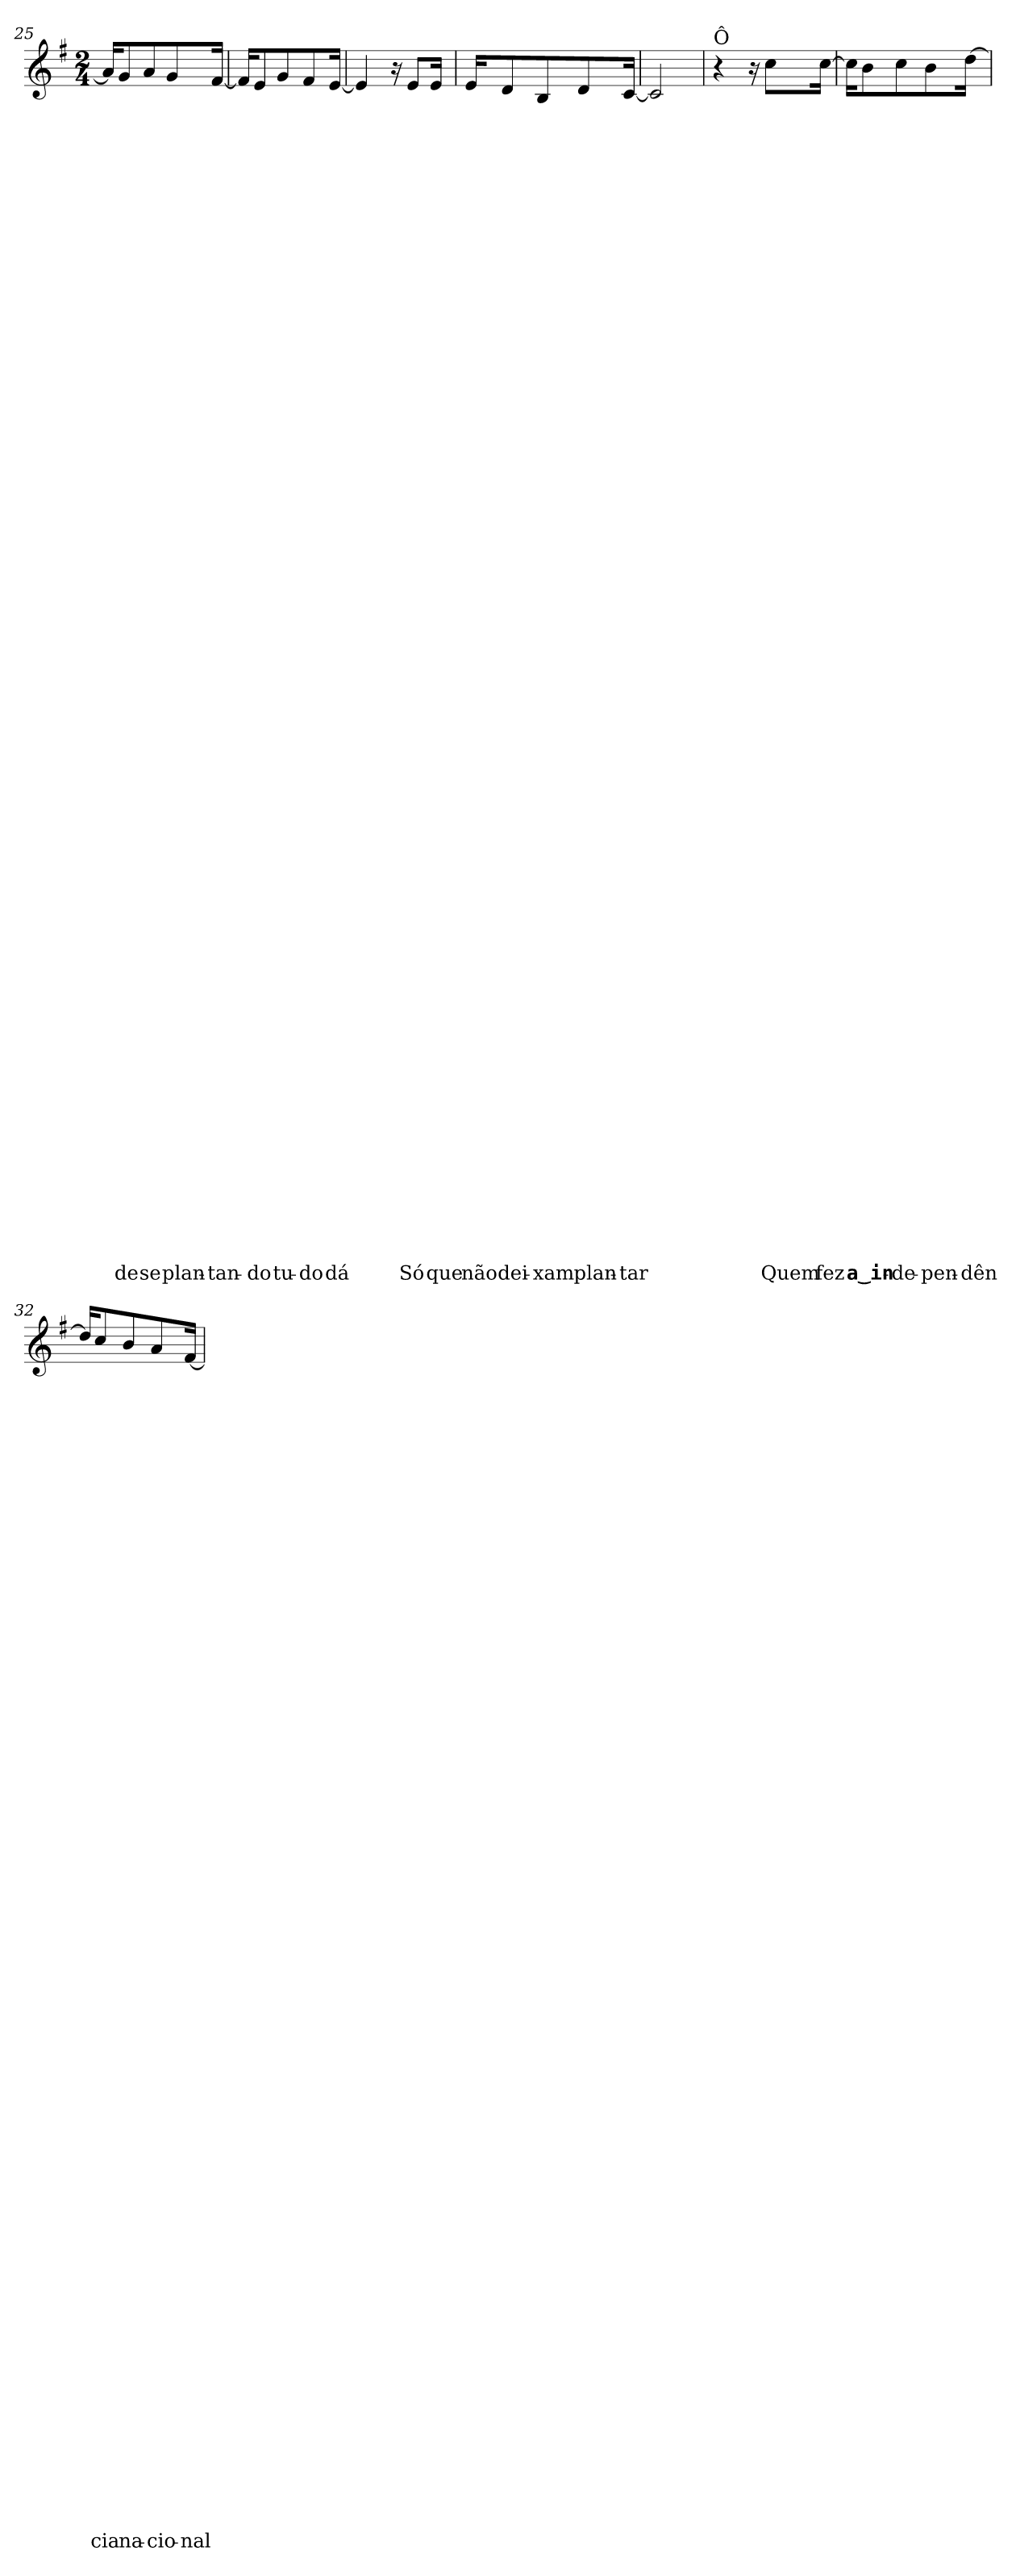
**kern	**text	**text	**text	**text	**text	**text	**text	**text	**text	**text	**text	**text	**text	**text	**text	**text	**text	**text	**text	**text	**text	**text	**text	**text	**text	**text	**text	**text	**text	**text	**text	**text	**text	**text	**text	**text	**text	**text	**text	**text	**text	**text	**text	**text	**text	**text	**text	**text	**text	**text	**text	**text	**text	**text	**text	**text	**text	**text	**text	**text	**text
*part1	*part1	*part1	*part1	*part1	*part1	*part1	*part1	*part1	*part1	*part1	*part1	*part1	*part1	*part1	*part1	*part1	*part1	*part1	*part1	*part1	*part1	*part1	*part1	*part1	*part1	*part1	*part1	*part1	*part1	*part1	*part1	*part1	*part1	*part1	*part1	*part1	*part1	*part1	*part1	*part1	*part1	*part1	*part1	*part1	*part1	*part1	*part1	*part1	*part1	*part1	*part1	*part1	*part1	*part1	*part1	*part1	*part1	*part1	*part1	*part1	*part1
*staff1	*staff1	*staff1	*staff1	*staff1	*staff1	*staff1	*staff1	*staff1	*staff1	*staff1	*staff1	*staff1	*staff1	*staff1	*staff1	*staff1	*staff1	*staff1	*staff1	*staff1	*staff1	*staff1	*staff1	*staff1	*staff1	*staff1	*staff1	*staff1	*staff1	*staff1	*staff1	*staff1	*staff1	*staff1	*staff1	*staff1	*staff1	*staff1	*staff1	*staff1	*staff1	*staff1	*staff1	*staff1	*staff1	*staff1	*staff1	*staff1	*staff1	*staff1	*staff1	*staff1	*staff1	*staff1	*staff1	*staff1	*staff1	*staff1	*staff1	*staff1	*staff1
!!LO:LB:g=z
*clefG2	*	*	*	*	*	*	*	*	*	*	*	*	*	*	*	*	*	*	*	*	*	*	*	*	*	*	*	*	*	*	*	*	*	*	*	*	*	*	*	*	*	*	*	*	*	*	*	*	*	*	*	*	*	*	*	*	*	*	*	*	*
*k[f#]	*	*	*	*	*	*	*	*	*	*	*	*	*	*	*	*	*	*	*	*	*	*	*	*	*	*	*	*	*	*	*	*	*	*	*	*	*	*	*	*	*	*	*	*	*	*	*	*	*	*	*	*	*	*	*	*	*	*	*	*	*
*G:	*	*	*	*	*	*	*	*	*	*	*	*	*	*	*	*	*	*	*	*	*	*	*	*	*	*	*	*	*	*	*	*	*	*	*	*	*	*	*	*	*	*	*	*	*	*	*	*	*	*	*	*	*	*	*	*	*	*	*	*	*
*M2/4	*	*	*	*	*	*	*	*	*	*	*	*	*	*	*	*	*	*	*	*	*	*	*	*	*	*	*	*	*	*	*	*	*	*	*	*	*	*	*	*	*	*	*	*	*	*	*	*	*	*	*	*	*	*	*	*	*	*	*	*	*
=25	=25	=25	=25	=25	=25	=25	=25	=25	=25	=25	=25	=25	=25	=25	=25	=25	=25	=25	=25	=25	=25	=25	=25	=25	=25	=25	=25	=25	=25	=25	=25	=25	=25	=25	=25	=25	=25	=25	=25	=25	=25	=25	=25	=25	=25	=25	=25	=25	=25	=25	=25	=25	=25	=25	=25	=25	=25	=25	=25	=25	=25
16a/KL]	.	.	.	.	.	.	.	.	.	.	.	.	.	.	.	.	.	.	.	.	.	.	.	.	.	.	.	.	.	.	.	.	.	.	.	.	.	.	.	.	.	.	.	.	.	.	.	.	.	.	.	.	.	.	.	.	.	.	.	.	.
!	!	!	!	!	!	!	!	!	!	!	!	!	!	!	!	!	!	!	!	!	!	!	!	!	!	!	!	!	!	!	!	!	!	!	!	!	!	!	!	!	!	!	!	!	!	!	!	!	!	!	!	!	!	!	!	!	!	!	!	!	!LO:LY:b
8g/	.	.	.	.	.	.	.	.	.	.	.	.	.	.	.	.	.	.	.	.	.	.	.	.	.	.	.	.	.	.	.	.	.	.	.	.	.	.	.	.	.	.	.	.	.	.	.	.	.	.	.	.	.	.	.	.	.	.	.	.	-de
!	!	!	!	!	!	!	!	!	!	!	!	!	!	!	!	!	!	!	!	!	!	!	!	!	!	!	!	!	!	!	!	!	!	!	!	!	!	!	!	!	!	!	!	!	!	!	!	!	!	!	!	!	!	!	!	!	!	!	!	!	!LO:LY:b
8a/	.	.	.	.	.	.	.	.	.	.	.	.	.	.	.	.	.	.	.	.	.	.	.	.	.	.	.	.	.	.	.	.	.	.	.	.	.	.	.	.	.	.	.	.	.	.	.	.	.	.	.	.	.	.	.	.	.	.	.	.	se
!	!	!	!	!	!	!	!	!	!	!	!	!	!	!	!	!	!	!	!	!	!	!	!	!	!	!	!	!	!	!	!	!	!	!	!	!	!	!	!	!	!	!	!	!	!	!	!	!	!	!	!	!	!	!	!	!	!	!	!	!	!LO:LY:b
8g/	.	.	.	.	.	.	.	.	.	.	.	.	.	.	.	.	.	.	.	.	.	.	.	.	.	.	.	.	.	.	.	.	.	.	.	.	.	.	.	.	.	.	.	.	.	.	.	.	.	.	.	.	.	.	.	.	.	.	.	.	plan-
!	!	!	!	!	!	!	!	!	!	!	!	!	!	!	!	!	!	!	!	!	!	!	!	!	!	!	!	!	!	!	!	!	!	!	!	!	!	!	!	!	!	!	!	!	!	!	!	!	!	!	!	!	!	!	!	!	!	!	!	!	!LO:LY:b
[16f#/Jk	.	.	.	.	.	.	.	.	.	.	.	.	.	.	.	.	.	.	.	.	.	.	.	.	.	.	.	.	.	.	.	.	.	.	.	.	.	.	.	.	.	.	.	.	.	.	.	.	.	.	.	.	.	.	.	.	.	.	.	.	-tan-
=26	=26	=26	=26	=26	=26	=26	=26	=26	=26	=26	=26	=26	=26	=26	=26	=26	=26	=26	=26	=26	=26	=26	=26	=26	=26	=26	=26	=26	=26	=26	=26	=26	=26	=26	=26	=26	=26	=26	=26	=26	=26	=26	=26	=26	=26	=26	=26	=26	=26	=26	=26	=26	=26	=26	=26	=26	=26	=26	=26	=26	=26
16f#/KL]	.	.	.	.	.	.	.	.	.	.	.	.	.	.	.	.	.	.	.	.	.	.	.	.	.	.	.	.	.	.	.	.	.	.	.	.	.	.	.	.	.	.	.	.	.	.	.	.	.	.	.	.	.	.	.	.	.	.	.	.	.
!	!	!	!	!	!	!	!	!	!	!	!	!	!	!	!	!	!	!	!	!	!	!	!	!	!	!	!	!	!	!	!	!	!	!	!	!	!	!	!	!	!	!	!	!	!	!	!	!	!	!	!	!	!	!	!	!	!	!	!	!	!LO:LY:b
8e/	.	.	.	.	.	.	.	.	.	.	.	.	.	.	.	.	.	.	.	.	.	.	.	.	.	.	.	.	.	.	.	.	.	.	.	.	.	.	.	.	.	.	.	.	.	.	.	.	.	.	.	.	.	.	.	.	.	.	.	.	-do
!	!	!	!	!	!	!	!	!	!	!	!	!	!	!	!	!	!	!	!	!	!	!	!	!	!	!	!	!	!	!	!	!	!	!	!	!	!	!	!	!	!	!	!	!	!	!	!	!	!	!	!	!	!	!	!	!	!	!	!	!	!LO:LY:b
8g/	.	.	.	.	.	.	.	.	.	.	.	.	.	.	.	.	.	.	.	.	.	.	.	.	.	.	.	.	.	.	.	.	.	.	.	.	.	.	.	.	.	.	.	.	.	.	.	.	.	.	.	.	.	.	.	.	.	.	.	.	tu-
!	!	!	!	!	!	!	!	!	!	!	!	!	!	!	!	!	!	!	!	!	!	!	!	!	!	!	!	!	!	!	!	!	!	!	!	!	!	!	!	!	!	!	!	!	!	!	!	!	!	!	!	!	!	!	!	!	!	!	!	!	!LO:LY:b
8f#/	.	.	.	.	.	.	.	.	.	.	.	.	.	.	.	.	.	.	.	.	.	.	.	.	.	.	.	.	.	.	.	.	.	.	.	.	.	.	.	.	.	.	.	.	.	.	.	.	.	.	.	.	.	.	.	.	.	.	.	.	-do
!	!	!	!	!	!	!	!	!	!	!	!	!	!	!	!	!	!	!	!	!	!	!	!	!	!	!	!	!	!	!	!	!	!	!	!	!	!	!	!	!	!	!	!	!	!	!	!	!	!	!	!	!	!	!	!	!	!	!	!	!	!LO:LY:b
[16e/Jk	.	.	.	.	.	.	.	.	.	.	.	.	.	.	.	.	.	.	.	.	.	.	.	.	.	.	.	.	.	.	.	.	.	.	.	.	.	.	.	.	.	.	.	.	.	.	.	.	.	.	.	.	.	.	.	.	.	.	.	.	dá
=27	=27	=27	=27	=27	=27	=27	=27	=27	=27	=27	=27	=27	=27	=27	=27	=27	=27	=27	=27	=27	=27	=27	=27	=27	=27	=27	=27	=27	=27	=27	=27	=27	=27	=27	=27	=27	=27	=27	=27	=27	=27	=27	=27	=27	=27	=27	=27	=27	=27	=27	=27	=27	=27	=27	=27	=27	=27	=27	=27	=27	=27
4e/]	.	.	.	.	.	.	.	.	.	.	.	.	.	.	.	.	.	.	.	.	.	.	.	.	.	.	.	.	.	.	.	.	.	.	.	.	.	.	.	.	.	.	.	.	.	.	.	.	.	.	.	.	.	.	.	.	.	.	.	.	.
16r	.	.	.	.	.	.	.	.	.	.	.	.	.	.	.	.	.	.	.	.	.	.	.	.	.	.	.	.	.	.	.	.	.	.	.	.	.	.	.	.	.	.	.	.	.	.	.	.	.	.	.	.	.	.	.	.	.	.	.	.	.
!	!	!	!	!	!	!	!	!	!	!	!	!	!	!	!	!	!	!	!	!	!	!	!	!	!	!	!	!	!	!	!	!	!	!	!	!	!	!	!	!	!	!	!	!	!	!	!	!	!	!	!	!	!	!	!	!	!	!	!	!	!LO:LY:b
8e/L	.	.	.	.	.	.	.	.	.	.	.	.	.	.	.	.	.	.	.	.	.	.	.	.	.	.	.	.	.	.	.	.	.	.	.	.	.	.	.	.	.	.	.	.	.	.	.	.	.	.	.	.	.	.	.	.	.	.	.	.	Só
!	!	!	!	!	!	!	!	!	!	!	!	!	!	!	!	!	!	!	!	!	!	!	!	!	!	!	!	!	!	!	!	!	!	!	!	!	!	!	!	!	!	!	!	!	!	!	!	!	!	!	!	!	!	!	!	!	!	!	!	!	!LO:LY:b
16e/Jk	.	.	.	.	.	.	.	.	.	.	.	.	.	.	.	.	.	.	.	.	.	.	.	.	.	.	.	.	.	.	.	.	.	.	.	.	.	.	.	.	.	.	.	.	.	.	.	.	.	.	.	.	.	.	.	.	.	.	.	.	que
=28	=28	=28	=28	=28	=28	=28	=28	=28	=28	=28	=28	=28	=28	=28	=28	=28	=28	=28	=28	=28	=28	=28	=28	=28	=28	=28	=28	=28	=28	=28	=28	=28	=28	=28	=28	=28	=28	=28	=28	=28	=28	=28	=28	=28	=28	=28	=28	=28	=28	=28	=28	=28	=28	=28	=28	=28	=28	=28	=28	=28	=28
!	!	!	!	!	!	!	!	!	!	!	!	!	!	!	!	!	!	!	!	!	!	!	!	!	!	!	!	!	!	!	!	!	!	!	!	!	!	!	!	!	!	!	!	!	!	!	!	!	!	!	!	!	!	!	!	!	!	!	!	!	!LO:LY:b
16e/KL	.	.	.	.	.	.	.	.	.	.	.	.	.	.	.	.	.	.	.	.	.	.	.	.	.	.	.	.	.	.	.	.	.	.	.	.	.	.	.	.	.	.	.	.	.	.	.	.	.	.	.	.	.	.	.	.	.	.	.	.	não
!	!	!	!	!	!	!	!	!	!	!	!	!	!	!	!	!	!	!	!	!	!	!	!	!	!	!	!	!	!	!	!	!	!	!	!	!	!	!	!	!	!	!	!	!	!	!	!	!	!	!	!	!	!	!	!	!	!	!	!	!	!LO:LY:b
8d/	.	.	.	.	.	.	.	.	.	.	.	.	.	.	.	.	.	.	.	.	.	.	.	.	.	.	.	.	.	.	.	.	.	.	.	.	.	.	.	.	.	.	.	.	.	.	.	.	.	.	.	.	.	.	.	.	.	.	.	.	dei-
!	!	!	!	!	!	!	!	!	!	!	!	!	!	!	!	!	!	!	!	!	!	!	!	!	!	!	!	!	!	!	!	!	!	!	!	!	!	!	!	!	!	!	!	!	!	!	!	!	!	!	!	!	!	!	!	!	!	!	!	!	!LO:LY:b
8B/	.	.	.	.	.	.	.	.	.	.	.	.	.	.	.	.	.	.	.	.	.	.	.	.	.	.	.	.	.	.	.	.	.	.	.	.	.	.	.	.	.	.	.	.	.	.	.	.	.	.	.	.	.	.	.	.	.	.	.	.	-xam
!	!	!	!	!	!	!	!	!	!	!	!	!	!	!	!	!	!	!	!	!	!	!	!	!	!	!	!	!	!	!	!	!	!	!	!	!	!	!	!	!	!	!	!	!	!	!	!	!	!	!	!	!	!	!	!	!	!	!	!	!	!LO:LY:b
8d/	.	.	.	.	.	.	.	.	.	.	.	.	.	.	.	.	.	.	.	.	.	.	.	.	.	.	.	.	.	.	.	.	.	.	.	.	.	.	.	.	.	.	.	.	.	.	.	.	.	.	.	.	.	.	.	.	.	.	.	.	plan-
!	!	!	!	!	!	!	!	!	!	!	!	!	!	!	!	!	!	!	!	!	!	!	!	!	!	!	!	!	!	!	!	!	!	!	!	!	!	!	!	!	!	!	!	!	!	!	!	!	!	!	!	!	!	!	!	!	!	!	!	!	!LO:LY:b
[16c/Jk	.	.	.	.	.	.	.	.	.	.	.	.	.	.	.	.	.	.	.	.	.	.	.	.	.	.	.	.	.	.	.	.	.	.	.	.	.	.	.	.	.	.	.	.	.	.	.	.	.	.	.	.	.	.	.	.	.	.	.	.	-tar
=29	=29	=29	=29	=29	=29	=29	=29	=29	=29	=29	=29	=29	=29	=29	=29	=29	=29	=29	=29	=29	=29	=29	=29	=29	=29	=29	=29	=29	=29	=29	=29	=29	=29	=29	=29	=29	=29	=29	=29	=29	=29	=29	=29	=29	=29	=29	=29	=29	=29	=29	=29	=29	=29	=29	=29	=29	=29	=29	=29	=29	=29
2c/]	.	.	.	.	.	.	.	.	.	.	.	.	.	.	.	.	.	.	.	.	.	.	.	.	.	.	.	.	.	.	.	.	.	.	.	.	.	.	.	.	.	.	.	.	.	.	.	.	.	.	.	.	.	.	.	.	.	.	.	.	.
=30	=30	=30	=30	=30	=30	=30	=30	=30	=30	=30	=30	=30	=30	=30	=30	=30	=30	=30	=30	=30	=30	=30	=30	=30	=30	=30	=30	=30	=30	=30	=30	=30	=30	=30	=30	=30	=30	=30	=30	=30	=30	=30	=30	=30	=30	=30	=30	=30	=30	=30	=30	=30	=30	=30	=30	=30	=30	=30	=30	=30	=30
!LO:TX:a:t=Ô	!	!	!	!	!	!	!	!	!	!	!	!	!	!	!	!	!	!	!	!	!	!	!	!	!	!	!	!	!	!	!	!	!	!	!	!	!	!	!	!	!	!	!	!	!	!	!	!	!	!	!	!	!	!	!	!	!	!	!	!	!
4r	.	.	.	.	.	.	.	.	.	.	.	.	.	.	.	.	.	.	.	.	.	.	.	.	.	.	.	.	.	.	.	.	.	.	.	.	.	.	.	.	.	.	.	.	.	.	.	.	.	.	.	.	.	.	.	.	.	.	.	.	.
16r	.	.	.	.	.	.	.	.	.	.	.	.	.	.	.	.	.	.	.	.	.	.	.	.	.	.	.	.	.	.	.	.	.	.	.	.	.	.	.	.	.	.	.	.	.	.	.	.	.	.	.	.	.	.	.	.	.	.	.	.	.
!	!	!	!	!	!	!	!	!	!	!	!	!	!	!	!	!	!	!	!	!	!	!	!	!	!	!	!	!	!	!	!	!	!	!	!	!	!	!	!	!	!	!	!	!	!	!	!	!	!	!	!	!	!	!	!	!	!	!	!	!	!LO:LY:b
8cc\L	.	.	.	.	.	.	.	.	.	.	.	.	.	.	.	.	.	.	.	.	.	.	.	.	.	.	.	.	.	.	.	.	.	.	.	.	.	.	.	.	.	.	.	.	.	.	.	.	.	.	.	.	.	.	.	.	.	.	.	.	Quem
!	!	!	!	!	!	!	!	!	!	!	!	!	!	!	!	!	!	!	!	!	!	!	!	!	!	!	!	!	!	!	!	!	!	!	!	!	!	!	!	!	!	!	!	!	!	!	!	!	!	!	!	!	!	!	!	!	!	!	!	!	!LO:LY:b
[16cc\Jk	.	.	.	.	.	.	.	.	.	.	.	.	.	.	.	.	.	.	.	.	.	.	.	.	.	.	.	.	.	.	.	.	.	.	.	.	.	.	.	.	.	.	.	.	.	.	.	.	.	.	.	.	.	.	.	.	.	.	.	.	fez
=31	=31	=31	=31	=31	=31	=31	=31	=31	=31	=31	=31	=31	=31	=31	=31	=31	=31	=31	=31	=31	=31	=31	=31	=31	=31	=31	=31	=31	=31	=31	=31	=31	=31	=31	=31	=31	=31	=31	=31	=31	=31	=31	=31	=31	=31	=31	=31	=31	=31	=31	=31	=31	=31	=31	=31	=31	=31	=31	=31	=31	=31
16cc\KL]	.	.	.	.	.	.	.	.	.	.	.	.	.	.	.	.	.	.	.	.	.	.	.	.	.	.	.	.	.	.	.	.	.	.	.	.	.	.	.	.	.	.	.	.	.	.	.	.	.	.	.	.	.	.	.	.	.	.	.	.	.
!	!	!	!	!	!	!	!	!	!	!	!	!	!	!	!	!	!	!	!	!	!	!	!	!	!	!	!	!	!	!	!	!	!	!	!	!	!	!	!	!	!	!	!	!	!	!	!	!	!	!	!	!	!	!	!	!	!	!	!	!	!LO:LY:b
8b\	.	.	.	.	.	.	.	.	.	.	.	.	.	.	.	.	.	.	.	.	.	.	.	.	.	.	.	.	.	.	.	.	.	.	.	.	.	.	.	.	.	.	.	.	.	.	.	.	.	.	.	.	.	.	.	.	.	.	.	.	a‿in-
!	!	!	!	!	!	!	!	!	!	!	!	!	!	!	!	!	!	!	!	!	!	!	!	!	!	!	!	!	!	!	!	!	!	!	!	!	!	!	!	!	!	!	!	!	!	!	!	!	!	!	!	!	!	!	!	!	!	!	!	!	!LO:LY:b
8cc\	.	.	.	.	.	.	.	.	.	.	.	.	.	.	.	.	.	.	.	.	.	.	.	.	.	.	.	.	.	.	.	.	.	.	.	.	.	.	.	.	.	.	.	.	.	.	.	.	.	.	.	.	.	.	.	.	.	.	.	.	-de-
!	!	!	!	!	!	!	!	!	!	!	!	!	!	!	!	!	!	!	!	!	!	!	!	!	!	!	!	!	!	!	!	!	!	!	!	!	!	!	!	!	!	!	!	!	!	!	!	!	!	!	!	!	!	!	!	!	!	!	!	!	!LO:LY:b
8b\	.	.	.	.	.	.	.	.	.	.	.	.	.	.	.	.	.	.	.	.	.	.	.	.	.	.	.	.	.	.	.	.	.	.	.	.	.	.	.	.	.	.	.	.	.	.	.	.	.	.	.	.	.	.	.	.	.	.	.	.	-pen-
!	!	!	!	!	!	!	!	!	!	!	!	!	!	!	!	!	!	!	!	!	!	!	!	!	!	!	!	!	!	!	!	!	!	!	!	!	!	!	!	!	!	!	!	!	!	!	!	!	!	!	!	!	!	!	!	!	!	!	!	!	!LO:LY:b
[16dd\Jk	.	.	.	.	.	.	.	.	.	.	.	.	.	.	.	.	.	.	.	.	.	.	.	.	.	.	.	.	.	.	.	.	.	.	.	.	.	.	.	.	.	.	.	.	.	.	.	.	.	.	.	.	.	.	.	.	.	.	.	.	-dên
=32	=32	=32	=32	=32	=32	=32	=32	=32	=32	=32	=32	=32	=32	=32	=32	=32	=32	=32	=32	=32	=32	=32	=32	=32	=32	=32	=32	=32	=32	=32	=32	=32	=32	=32	=32	=32	=32	=32	=32	=32	=32	=32	=32	=32	=32	=32	=32	=32	=32	=32	=32	=32	=32	=32	=32	=32	=32	=32	=32	=32	=32
16dd/KL]	.	.	.	.	.	.	.	.	.	.	.	.	.	.	.	.	.	.	.	.	.	.	.	.	.	.	.	.	.	.	.	.	.	.	.	.	.	.	.	.	.	.	.	.	.	.	.	.	.	.	.	.	.	.	.	.	.	.	.	.	.
!	!	!	!	!	!	!	!	!	!	!	!	!	!	!	!	!	!	!	!	!	!	!	!	!	!	!	!	!	!	!	!	!	!	!	!	!	!	!	!	!	!	!	!	!	!	!	!	!	!	!	!	!	!	!	!	!	!	!	!	!	!LO:LY:b
8cc/	.	.	.	.	.	.	.	.	.	.	.	.	.	.	.	.	.	.	.	.	.	.	.	.	.	.	.	.	.	.	.	.	.	.	.	.	.	.	.	.	.	.	.	.	.	.	.	.	.	.	.	.	.	.	.	.	.	.	.	.	cia
!	!	!	!	!	!	!	!	!	!	!	!	!	!	!	!	!	!	!	!	!	!	!	!	!	!	!	!	!	!	!	!	!	!	!	!	!	!	!	!	!	!	!	!	!	!	!	!	!	!	!	!	!	!	!	!	!	!	!	!	!	!LO:LY:b
8b/	.	.	.	.	.	.	.	.	.	.	.	.	.	.	.	.	.	.	.	.	.	.	.	.	.	.	.	.	.	.	.	.	.	.	.	.	.	.	.	.	.	.	.	.	.	.	.	.	.	.	.	.	.	.	.	.	.	.	.	.	na-
!	!	!	!	!	!	!	!	!	!	!	!	!	!	!	!	!	!	!	!	!	!	!	!	!	!	!	!	!	!	!	!	!	!	!	!	!	!	!	!	!	!	!	!	!	!	!	!	!	!	!	!	!	!	!	!	!	!	!	!	!	!LO:LY:b
8a/	.	.	.	.	.	.	.	.	.	.	.	.	.	.	.	.	.	.	.	.	.	.	.	.	.	.	.	.	.	.	.	.	.	.	.	.	.	.	.	.	.	.	.	.	.	.	.	.	.	.	.	.	.	.	.	.	.	.	.	.	-cio-
!	!	!	!	!	!	!	!	!	!	!	!	!	!	!	!	!	!	!	!	!	!	!	!	!	!	!	!	!	!	!	!	!	!	!	!	!	!	!	!	!	!	!	!	!	!	!	!	!	!	!	!	!	!	!	!	!	!	!	!	!	!LO:LY:b
[16f#/Jk	.	.	.	.	.	.	.	.	.	.	.	.	.	.	.	.	.	.	.	.	.	.	.	.	.	.	.	.	.	.	.	.	.	.	.	.	.	.	.	.	.	.	.	.	.	.	.	.	.	.	.	.	.	.	.	.	.	.	.	.	-nal
=	=	=	=	=	=	=	=	=	=	=	=	=	=	=	=	=	=	=	=	=	=	=	=	=	=	=	=	=	=	=	=	=	=	=	=	=	=	=	=	=	=	=	=	=	=	=	=	=	=	=	=	=	=	=	=	=	=	=	=	=	=
*-	*-	*-	*-	*-	*-	*-	*-	*-	*-	*-	*-	*-	*-	*-	*-	*-	*-	*-	*-	*-	*-	*-	*-	*-	*-	*-	*-	*-	*-	*-	*-	*-	*-	*-	*-	*-	*-	*-	*-	*-	*-	*-	*-	*-	*-	*-	*-	*-	*-	*-	*-	*-	*-	*-	*-	*-	*-	*-	*-	*-	*-
